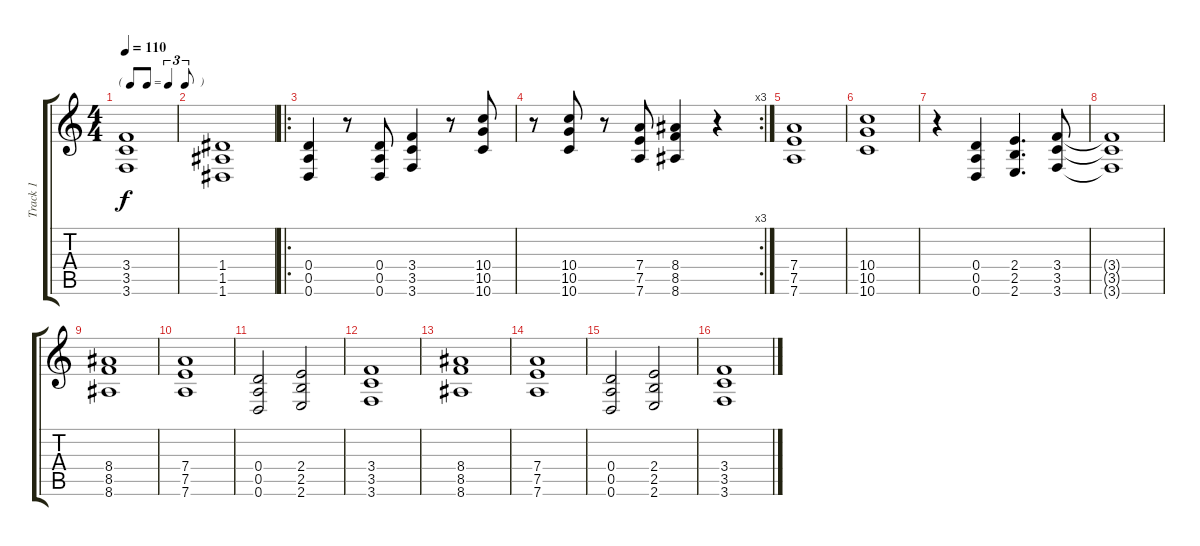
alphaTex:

\track ("Track 1" "Track 1") {instrument acousticguitarsteel}
\staff {score tabs}
\tuning (E4 B3 G3 D3 A2 D2) {hide}
\ts (4 4)
\tf triplet8th
\tempo 110
\clef g2
\ks c
(3.4 3.5 3.6).1{dy f} |
(1.4 1.5 1.6).1 |
\ro
(0.4 0.5 0.6).4 r.8 (0.4 0.5 0.6).8 (3.4 3.5 3.6).4 r.8 (10.4 10.5 10.6).8 |
\rc 3
r.8 (10.4 10.5 10.6).8 r.8 (7.4 7.5 7.6).8 (8.4 8.5 8.6).4 r.4 |
(7.4 7.5 7.6).1 |
(10.4 10.5 10.6).1 |
r.4 (0.4 0.5 0.6).4 (2.4 2.5 2.6).4{d} (3.4 3.5 3.6).8 |
(3.4{t} 3.5{t} 3.6{t}).1 |
(8.4 8.5 8.6).1 |
(7.4 7.5 7.6).1 |
(0.4 0.5 0.6).2 (2.4 2.5 2.6).2 |
(3.4 3.5 3.6).1 |
(8.4 8.5 8.6).1 |
(7.4 7.5 7.6).1 |
(0.4 0.5 0.6).2 (2.4 2.5 2.6).2 |
(3.4 3.5 3.6).1
